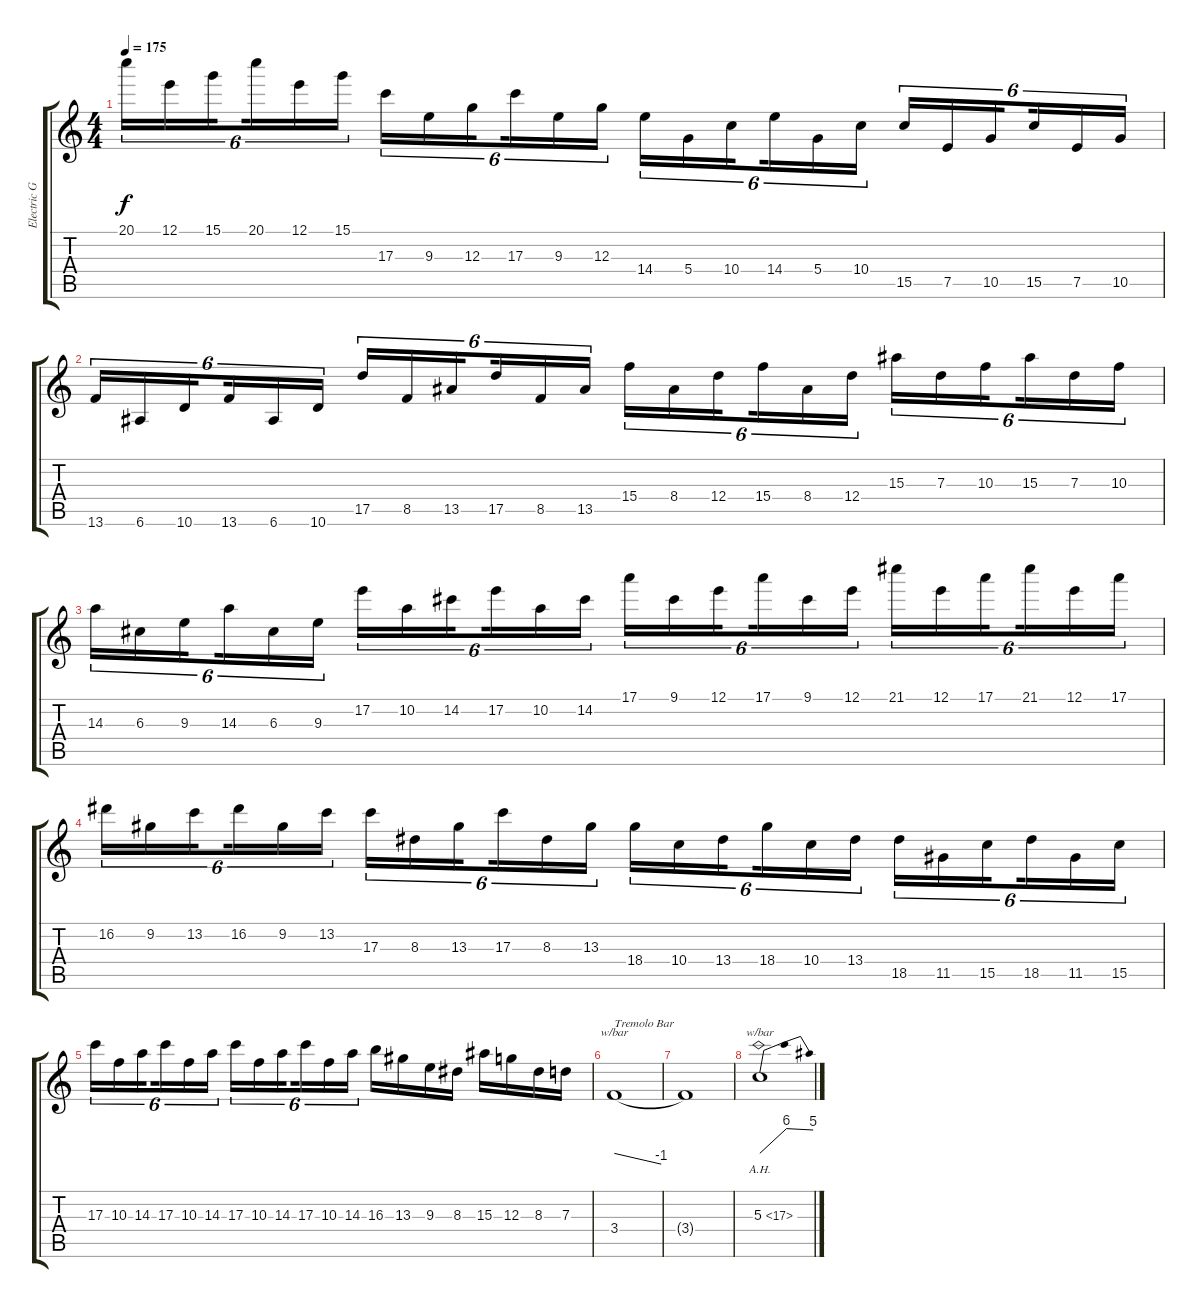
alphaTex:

\track ("Electric Guitar" "Electric G") {instrument distortionguitar}
\staff {score tabs}
\tuning (E4 B3 G3 D3 A2 E2) {hide}
\ts (4 4)
\tempo 175
\clef g2
\ks c
20.1.16{tu (6 4) dy f} 12.1.16{tu (6 4)} 15.1.16{tu (6 4) beam splitsecondary} 20.1.16{tu (6 4)} 12.1.16{tu (6 4)} 15.1.16{tu (6 4)} 17.3.16{tu (6 4)} 9.3.16{tu (6 4)} 12.3.16{tu (6 4) beam splitsecondary} 17.3.16{tu (6 4)} 9.3.16{tu (6 4)} 12.3.16{tu (6 4)} 14.4.16{tu (6 4)} 5.4.16{tu (6 4)} 10.4.16{tu (6 4) beam splitsecondary} 14.4.16{tu (6 4)} 5.4.16{tu (6 4)} 10.4.16{tu (6 4)} 15.5.16{tu (6 4)} 7.5.16{tu (6 4)} 10.5.16{tu (6 4) beam splitsecondary} 15.5.16{tu (6 4)} 7.5.16{tu (6 4)} 10.5.16{tu (6 4)} |
13.6.16{tu (6 4)} 6.6.16{tu (6 4)} 10.6.16{tu (6 4) beam splitsecondary} 13.6.16{tu (6 4)} 6.6.16{tu (6 4)} 10.6.16{tu (6 4)} 17.5.16{tu (6 4)} 8.5.16{tu (6 4)} 13.5.16{tu (6 4) beam splitsecondary} 17.5.16{tu (6 4)} 8.5.16{tu (6 4)} 13.5.16{tu (6 4)} 15.4.16{tu (6 4)} 8.4.16{tu (6 4)} 12.4.16{tu (6 4) beam splitsecondary} 15.4.16{tu (6 4)} 8.4.16{tu (6 4)} 12.4.16{tu (6 4)} 15.3.16{tu (6 4)} 7.3.16{tu (6 4)} 10.3.16{tu (6 4) beam splitsecondary} 15.3.16{tu (6 4)} 7.3.16{tu (6 4)} 10.3.16{tu (6 4)} |
14.3.16{tu (6 4)} 6.3.16{tu (6 4)} 9.3.16{tu (6 4) beam splitsecondary} 14.3.16{tu (6 4)} 6.3.16{tu (6 4)} 9.3.16{tu (6 4)} 17.2.16{tu (6 4)} 10.2.16{tu (6 4)} 14.2.16{tu (6 4) beam splitsecondary} 17.2.16{tu (6 4)} 10.2.16{tu (6 4)} 14.2.16{tu (6 4)} 17.1.16{tu (6 4)} 9.1.16{tu (6 4)} 12.1.16{tu (6 4) beam splitsecondary} 17.1.16{tu (6 4)} 9.1.16{tu (6 4)} 12.1.16{tu (6 4)} 21.1.16{tu (6 4)} 12.1.16{tu (6 4)} 17.1.16{tu (6 4) beam splitsecondary} 21.1.16{tu (6 4)} 12.1.16{tu (6 4)} 17.1.16{tu (6 4)} |
16.2.16{tu (6 4)} 9.2.16{tu (6 4)} 13.2.16{tu (6 4) beam splitsecondary} 16.2.16{tu (6 4)} 9.2.16{tu (6 4)} 13.2.16{tu (6 4)} 17.3.16{tu (6 4)} 8.3.16{tu (6 4)} 13.3.16{tu (6 4) beam splitsecondary} 17.3.16{tu (6 4)} 8.3.16{tu (6 4)} 13.3.16{tu (6 4)} 18.4.16{tu (6 4)} 10.4.16{tu (6 4)} 13.4.16{tu (6 4) beam splitsecondary} 18.4.16{tu (6 4)} 10.4.16{tu (6 4)} 13.4.16{tu (6 4)} 18.5.16{tu (6 4)} 11.5.16{tu (6 4)} 15.5.16{tu (6 4) beam splitsecondary} 18.5.16{tu (6 4)} 11.5.16{tu (6 4)} 15.5.16{tu (6 4)} |
17.3.16{tu (6 4)} 10.3.16{tu (6 4)} 14.3.16{tu (6 4) beam splitsecondary} 17.3.16{tu (6 4)} 10.3.16{tu (6 4)} 14.3.16{tu (6 4)} 17.3.16{tu (6 4)} 10.3.16{tu (6 4)} 14.3.16{tu (6 4) beam splitsecondary} 17.3.16{tu (6 4)} 10.3.16{tu (6 4)} 14.3.16{tu (6 4)} 16.3.16 13.3.16 9.3.16 8.3.16 15.3.16 12.3.16 8.3.16 7.3.16 |
3.4.1{tbe (dive default 0 0 60 -4) txt "Tremolo Bar "} |
3.4{t}.1 |
5.3{ah 12}.1{tbe (dip default 0 0 30 24 60 20)}
